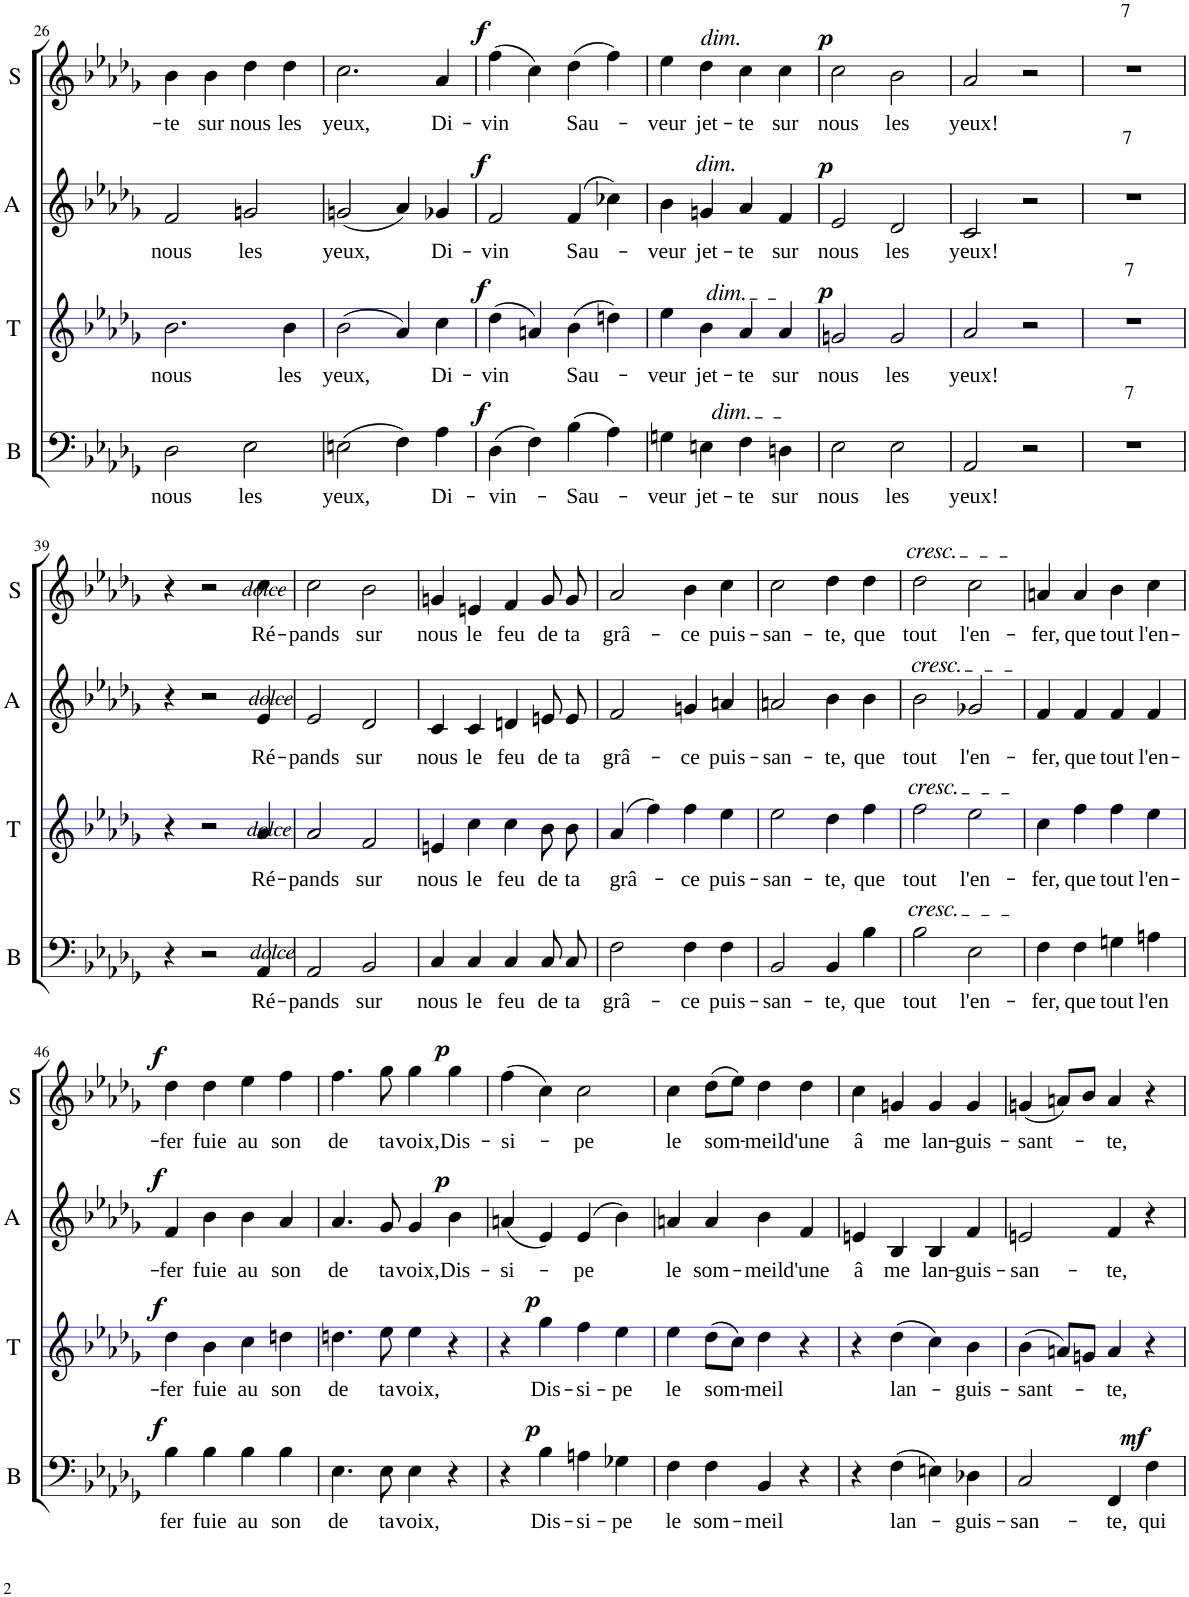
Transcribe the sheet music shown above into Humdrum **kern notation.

**kern	**text	**dynam	**kern	**text	**dynam	**kern	**text	**dynam	**kern	**text	**dynam
*part4	*part4	*part4	*part3	*part3	*part3	*part2	*part2	*part2	*part1	*part1	*part1
*staff4	*staff4	*staff4	*staff3	*staff3	*staff3	*staff2	*staff2	*staff2	*staff1	*staff1	*staff1
*I"B	*	*	*I"T	*	*	*I"A	*	*	*I"S	*	*
*I'B	*	*	*I'T	*	*	*I'A	*	*	*I'S	*	*
!!LO:PB:g=z
*clefF4	*	*	*clefG2	*	*	*clefG2	*	*	*clefG2	*	*
*Trd7c12	*	*	*	*	*	*	*	*	*	*	*
*k[b-e-a-d-g-]	*	*	*k[b-e-a-d-g-]	*	*	*k[b-e-a-d-g-]	*	*	*k[b-e-a-d-g-]	*	*
*M4/4	*	*	*M4/4	*	*	*M4/4	*	*	*M4/4	*	*
=26	=26	=26	=26	=26	=26	=26	=26	=26	=26	=26	=26
!	!LO:LY:b	!	!	!LO:LY:b	!	!	!LO:LY:b	!	!	!LO:LY:b	!
2D-\	nous	.	2.b-\	nous	.	2f/	nous	.	4b-\	-te	.
!	!	!	!	!	!	!	!	!	!	!LO:LY:b	!
.	.	.	.	.	.	.	.	.	4b-\	sur	.
!	!LO:LY:b	!	!	!	!	!	!LO:LY:b	!	!	!LO:LY:b	!
2E-\	les	.	.	.	.	2gn/	les	.	4dd-\	nous	.
!	!	!	!	!LO:LY:b	!	!	!	!	!	!LO:LY:b	!
.	.	.	4b-\	les	.	.	.	.	4dd-\	les	.
=27	=27	=27	=27	=27	=27	=27	=27	=27	=27	=27	=27
!	!LO:LY:b	!	!	!LO:LY:b	!	!	!LO:LY:b	!	!	!LO:LY:b	!
(2En\	yeux,	.	(2b-\	yeux,	.	(2gn/	yeux,	.	2.cc\	yeux,	.
4F\)	.	.	4a-/)	.	.	4a-/)	.	.	.	.	.
!	!LO:LY:b	!	!	!LO:LY:b	!	!	!LO:LY:b	!	!	!LO:LY:b	!
4A-\	Di-	.	4cc\	Di-	.	4g-X/	Di-	.	4a-/	Di-	.
=28	=28	=28	=28	=28	=28	=28	=28	=28	=28	=28	=28
!	!LO:LY:b	!LO:DY:a	!	!LO:LY:b	!LO:DY:a	!	!LO:LY:b	!LO:DY:a	!	!LO:LY:b	!LO:DY:a
(4D-\	-vin-	f	(4dd-\	-vin	f	2f/	-vin	f	(4ff\	-vin	f
4F\)	.	.	4an/)	.	.	.	.	.	4cc\)	.	.
!	!LO:LY:b	!	!	!LO:LY:b	!	!	!LO:LY:b	!	!	!LO:LY:b	!
(4B-\	-Sau-	.	(4b-\	Sau-	.	(4f/	Sau-	.	(4dd-\	Sau-	.
4A-\)	.	.	4ddn\)	.	.	4cc-X\)	.	.	4ff\)	.	.
=29	=29	=29	=29	=29	=29	=29	=29	=29	=29	=29	=29
!	!LO:LY:b	!	!	!LO:LY:b	!	!	!LO:LY:b	!	!	!LO:LY:b	!
4Gn\	-veur	.	4ee-\	-veur	.	4b-\	-veur	.	4ee-\	-veur	.
!	!	!	!	!	!	!	!	!	!LO:TX:a:i:t=dim.	!	!
!	!	!	!	!	!	!LO:TX:a:i:t=dim.	!	!	!	!	!
!	!	!	!LO:TX:a:i:t=dim.	!	!	!	!	!	!	!	!
!	!LO:LY:b	!	!	!LO:LY:b	!	!	!LO:LY:b	!	!	!LO:LY:b	!
4En\	jet-	.	4b-\	jet-	.	4gn/	jet-	.	4dd-\	jet-	.
!LO:TX:a:i:t=dim.	!	!	!	!	!	!	!	!	!	!	!
!	!LO:LY:b	!	!	!LO:LY:b	!	!	!LO:LY:b	!	!	!LO:LY:b	!
4F\	-te	.	4a-/	-te	.	4a-/	-te	.	4cc\	-te	.
!	!LO:LY:b	!	!	!LO:LY:b	!	!	!LO:LY:b	!	!	!LO:LY:b	!
4Dn\	sur	.	4a-/	sur	.	4f/	sur	.	4cc\	sur	.
=30	=30	=30	=30	=30	=30	=30	=30	=30	=30	=30	=30
!	!LO:LY:b	!	!	!LO:LY:b	!LO:DY:a	!	!LO:LY:b	!LO:DY:a	!	!LO:LY:b	!LO:DY:a
2E-\	nous	.	2gn/	nous	p	2e-/	nous	p	2cc\	nous	p
!	!LO:LY:b	!	!	!LO:LY:b	!	!	!LO:LY:b	!	!	!LO:LY:b	!
2E-\	les	.	2g/	les	.	2d-/	les	.	2b-\	les	.
=31	=31	=31	=31	=31	=31	=31	=31	=31	=31	=31	=31
!	!LO:LY:b	!	!	!LO:LY:b	!	!	!LO:LY:b	!	!	!LO:LY:b	!
2AA-/	yeux!	.	2a-/	yeux!	.	2c/	yeux!	.	2a-/	yeux!	.
2r	.	.	2r	.	.	2r	.	.	2r	.	.
=32	=32	=32	=32	=32	=32	=32	=32	=32	=32	=32	=32
!	!	!	!	!	!	!	!	!	!LO:TX:a:t=7	!	!
!	!	!	!	!	!	!LO:TX:a:t=7	!	!	!	!	!
!	!	!	!LO:TX:a:t=7	!	!	!	!	!	!	!	!
!LO:TX:a:t=7	!	!	!	!	!	!	!	!	!	!	!
1r	.	.	1r	.	.	1r	.	.	1r	.	.
!!LO:LB:g=z
=39	=39	=39	=39	=39	=39	=39	=39	=39	=39	=39	=39
4r	.	.	4r	.	.	4r	.	.	4r	.	.
2r	.	.	2r	.	.	2r	.	.	2r	.	.
!	!	!	!	!	!	!	!	!	!LO:TX:b:i:t=dolce	!	!
!	!	!	!	!	!	!LO:TX:b:i:t=dolce	!	!	!	!	!
!	!	!	!LO:TX:b:i:t=dolce	!	!	!	!	!	!	!	!
!LO:TX:b:i:t=dolce	!	!	!	!	!	!	!	!	!	!	!
!	!LO:LY:b	!	!	!LO:LY:b	!	!	!LO:LY:b	!	!	!LO:LY:b	!
4AA-/	Ré-	.	4a-/	Ré-	.	4e-/	Ré-	.	4cc\	Ré-	.
=40	=40	=40	=40	=40	=40	=40	=40	=40	=40	=40	=40
!	!LO:LY:b	!	!	!LO:LY:b	!	!	!LO:LY:b	!	!	!LO:LY:b	!
2AA-/	-pands	.	2a-/	-pands	.	2e-/	-pands	.	2cc\	-pands	.
!	!LO:LY:b	!	!	!LO:LY:b	!	!	!LO:LY:b	!	!	!LO:LY:b	!
2BB-/	sur	.	2f/	sur	.	2d-/	sur	.	2b-\	sur	.
=41	=41	=41	=41	=41	=41	=41	=41	=41	=41	=41	=41
!	!LO:LY:b	!	!	!LO:LY:b	!	!	!LO:LY:b	!	!	!LO:LY:b	!
4C/	nous	.	4en/	nous	.	4c/	nous	.	4gn/	nous	.
!	!LO:LY:b	!	!	!LO:LY:b	!	!	!LO:LY:b	!	!	!LO:LY:b	!
4C/	le	.	4cc\	le	.	4c/	le	.	4en/	le	.
!	!LO:LY:b	!	!	!LO:LY:b	!	!	!LO:LY:b	!	!	!LO:LY:b	!
4C/	feu	.	4cc\	feu	.	4dn/	feu	.	4f/	feu	.
!	!LO:LY:b	!	!	!LO:LY:b	!	!	!LO:LY:b	!	!	!LO:LY:b	!
8C/L	de	.	8b-\	de	.	8en/L	de	.	8g/	de	.
!	!LO:LY:b	!	!	!LO:LY:b	!	!	!LO:LY:b	!	!	!LO:LY:b	!
8C/J	ta	.	8b-\	ta	.	8e/J	ta	.	8g/	ta	.
=42	=42	=42	=42	=42	=42	=42	=42	=42	=42	=42	=42
!	!LO:LY:b	!	!	!LO:LY:b	!	!	!LO:LY:b	!	!	!LO:LY:b	!
2F\	grâ-	.	(4a-/	grâ-	.	2f/	grâ-	.	2a-/	grâ-	.
.	.	.	4ff\)	.	.	.	.	.	.	.	.
!	!LO:LY:b	!	!	!LO:LY:b	!	!	!LO:LY:b	!	!	!LO:LY:b	!
4F\	-ce	.	4ff\	-ce	.	4gn/	-ce	.	4b-\	-ce	.
!	!LO:LY:b	!	!	!LO:LY:b	!	!	!LO:LY:b	!	!	!LO:LY:b	!
4F\	puis-	.	4ee-\	puis-	.	4an/	puis-	.	4cc\	puis-	.
=43	=43	=43	=43	=43	=43	=43	=43	=43	=43	=43	=43
!	!LO:LY:b	!	!	!LO:LY:b	!	!	!LO:LY:b	!	!	!LO:LY:b	!
2BB-/	-san-	.	2ee-\	-san-	.	2an/	-san-	.	2cc\	-san-	.
!	!LO:LY:b	!	!	!LO:LY:b	!	!	!LO:LY:b	!	!	!LO:LY:b	!
4BB-/	-te,	.	4dd-\	-te,	.	4b-\	-te,	.	4dd-\	-te,	.
!	!LO:LY:b	!	!	!LO:LY:b	!	!	!LO:LY:b	!	!	!LO:LY:b	!
4B-\	que	.	4ff\	que	.	4b-\	que	.	4dd-\	que	.
=44	=44	=44	=44	=44	=44	=44	=44	=44	=44	=44	=44
!	!	!	!	!	!	!	!	!	!LO:TX:a:i:t=cresc.	!	!
!	!	!	!	!	!	!LO:TX:a:i:t=cresc.	!	!	!	!	!
!	!	!	!LO:TX:a:i:t=cresc.	!	!	!	!	!	!	!	!
!LO:TX:a:i:t=cresc.	!	!	!	!	!	!	!	!	!	!	!
!	!LO:LY:b	!	!	!LO:LY:b	!	!	!LO:LY:b	!	!	!LO:LY:b	!
2B-\	tout	.	2ff\	tout	.	2b-\	tout	.	2dd-\	tout	.
!	!LO:LY:b	!	!	!LO:LY:b	!	!	!LO:LY:b	!	!	!LO:LY:b	!
2E-\	l'en-	.	2ee-\	l'en-	.	2g-X/	l'en-	.	2cc\	l'en-	.
=45	=45	=45	=45	=45	=45	=45	=45	=45	=45	=45	=45
!	!LO:LY:b	!	!	!LO:LY:b	!	!	!LO:LY:b	!	!	!LO:LY:b	!
4F\	-fer,	.	4cc\	-fer,	.	4f/	-fer,	.	4an/	-fer,	.
!	!LO:LY:b	!	!	!LO:LY:b	!	!	!LO:LY:b	!	!	!LO:LY:b	!
4F\	que	.	4ff\	que	.	4f/	que	.	4a/	que	.
!	!LO:LY:b	!	!	!LO:LY:b	!	!	!LO:LY:b	!	!	!LO:LY:b	!
4Gn\	tout	.	4ff\	tout	.	4f/	tout	.	4b-\	tout	.
!	!LO:LY:b	!	!	!LO:LY:b	!	!	!LO:LY:b	!	!	!LO:LY:b	!
4An\	l'en	.	4ee-\	l'en-	.	4f/	l'en-	.	4cc\	l'en-	.
!!LO:LB:g=z
=46	=46	=46	=46	=46	=46	=46	=46	=46	=46	=46	=46
!	!LO:LY:b	!LO:DY:a	!	!LO:LY:b	!LO:DY:a	!	!LO:LY:b	!LO:DY:a	!	!LO:LY:b	!LO:DY:a
4B-\	fer	f	4dd-\	-fer	f	4f/	-fer	f	4dd-\	-fer	f
!	!LO:LY:b	!	!	!LO:LY:b	!	!	!LO:LY:b	!	!	!LO:LY:b	!
4B-\	fuie	.	4b-\	fuie	.	4b-\	fuie	.	4dd-\	fuie	.
!	!LO:LY:b	!	!	!LO:LY:b	!	!	!LO:LY:b	!	!	!LO:LY:b	!
4B-\	au	.	4cc\	au	.	4b-\	au	.	4ee-\	au	.
!	!LO:LY:b	!	!	!LO:LY:b	!	!	!LO:LY:b	!	!	!LO:LY:b	!
4B-\	son	.	4ddn\	son	.	4a-/	son	.	4ff\	son	.
=47	=47	=47	=47	=47	=47	=47	=47	=47	=47	=47	=47
!	!LO:LY:b	!	!	!LO:LY:b	!	!	!LO:LY:b	!	!	!LO:LY:b	!
4.E-\	de	.	4.ddn\	de	.	4.a-/	de	.	4.ff\	de	.
!	!LO:LY:b	!	!	!LO:LY:b	!	!	!LO:LY:b	!	!	!LO:LY:b	!
8E-\	ta	.	8ee-\	ta	.	8g-/	ta	.	8gg-\	ta	.
!	!LO:LY:b	!	!	!LO:LY:b	!	!	!LO:LY:b	!	!	!LO:LY:b	!
4E-\	voix,	.	4ee-\	voix,	.	4g-/	voix,	.	4gg-\	voix,	.
!	!	!	!	!	!	!	!LO:LY:b	!LO:DY:a	!	!LO:LY:b	!LO:DY:a
4r	.	.	4r	.	.	4b-\	Dis-	p	4gg-\	Dis-	p
=48	=48	=48	=48	=48	=48	=48	=48	=48	=48	=48	=48
!	!	!	!	!	!	!	!LO:LY:b	!	!	!LO:LY:b	!
4r	.	.	4r	.	.	(4an/	-si-	.	(4ff\	-si-	.
!	!LO:LY:b	!LO:DY:a	!	!LO:LY:b	!LO:DY:a	!	!	!	!	!	!
4B-\	Dis-	p	4gg-\	Dis-	p	4e-/)	.	.	4cc\)	.	.
!	!LO:LY:b	!	!	!LO:LY:b	!	!	!LO:LY:b	!	!	!LO:LY:b	!
4An\	-si-	.	4ff\	-si-	.	(4e-/	-pe	.	2cc\	-pe	.
!	!LO:LY:b	!	!	!LO:LY:b	!	!	!	!	!	!	!
4G-X\	-pe	.	4ee-\	-pe	.	4b-\)	.	.	.	.	.
=49	=49	=49	=49	=49	=49	=49	=49	=49	=49	=49	=49
!	!LO:LY:b	!	!	!LO:LY:b	!	!	!LO:LY:b	!	!	!LO:LY:b	!
4F\	le	.	4ee-\	le	.	4an/	le	.	4cc\	le	.
!	!LO:LY:b	!	!	!LO:LY:b	!	!	!LO:LY:b	!	!	!LO:LY:b	!
4F\	som-	.	(8dd-\L	som-	.	4a/	som-	.	(8dd-\L	som-	.
.	.	.	8cc\J)	.	.	.	.	.	8ee-\J)	.	.
!	!LO:LY:b	!	!	!LO:LY:b	!	!	!LO:LY:b	!	!	!LO:LY:b	!
4BB-/	-meil	.	4dd-\	-meil	.	4b-\	-meil	.	4dd-\	-meil	.
!	!	!	!	!	!	!	!LO:LY:b	!	!	!LO:LY:b	!
4r	.	.	4r	.	.	4f/	d'une	.	4dd-\	d'une	.
=50	=50	=50	=50	=50	=50	=50	=50	=50	=50	=50	=50
!	!	!	!	!	!	!	!LO:LY:b	!	!	!LO:LY:b	!
4r	.	.	4r	.	.	4en/	â	.	4cc\	â	.
!	!LO:LY:b	!	!	!LO:LY:b	!	!	!LO:LY:b	!	!	!LO:LY:b	!
(4F\	lan-	.	(4dd-\	lan-	.	4B-/	me	.	4gn/	me	.
!	!	!	!	!	!	!	!LO:LY:b	!	!	!LO:LY:b	!
4En\)	.	.	4cc\)	.	.	4B-/	lan-	.	4g/	lan-	.
!	!LO:LY:b	!	!	!LO:LY:b	!	!	!LO:LY:b	!	!	!LO:LY:b	!
4D-X\	-guis-	.	4b-\	-guis-	.	4f/	-guis-	.	4g/	-guis-	.
=51	=51	=51	=51	=51	=51	=51	=51	=51	=51	=51	=51
!	!LO:LY:b	!	!	!LO:LY:b	!	!	!LO:LY:b	!	!	!LO:LY:b	!
2C/	-san-	.	(4b-\	-sant-	.	2en/	-san-	.	(4gn/	-sant-	.
.	.	.	8an/L)	.	.	.	.	.	8an/L)	.	.
.	.	.	8gn/J	.	.	.	.	.	8b-/J	.	.
!	!LO:LY:b	!	!	!LO:LY:b	!	!	!LO:LY:b	!	!	!LO:LY:b	!
4FF/	-te,	.	4a/	-te,	.	4f/	-te,	.	4a/	-te,	.
!	!LO:LY:b	!LO:DY:a	!	!	!	!	!	!	!	!	!
4F\	qui	mf	4r	.	.	4r	.	.	4r	.	.
=	=	=	=	=	=	=	=	=	=	=	=
*-	*-	*-	*-	*-	*-	*-	*-	*-	*-	*-	*-
